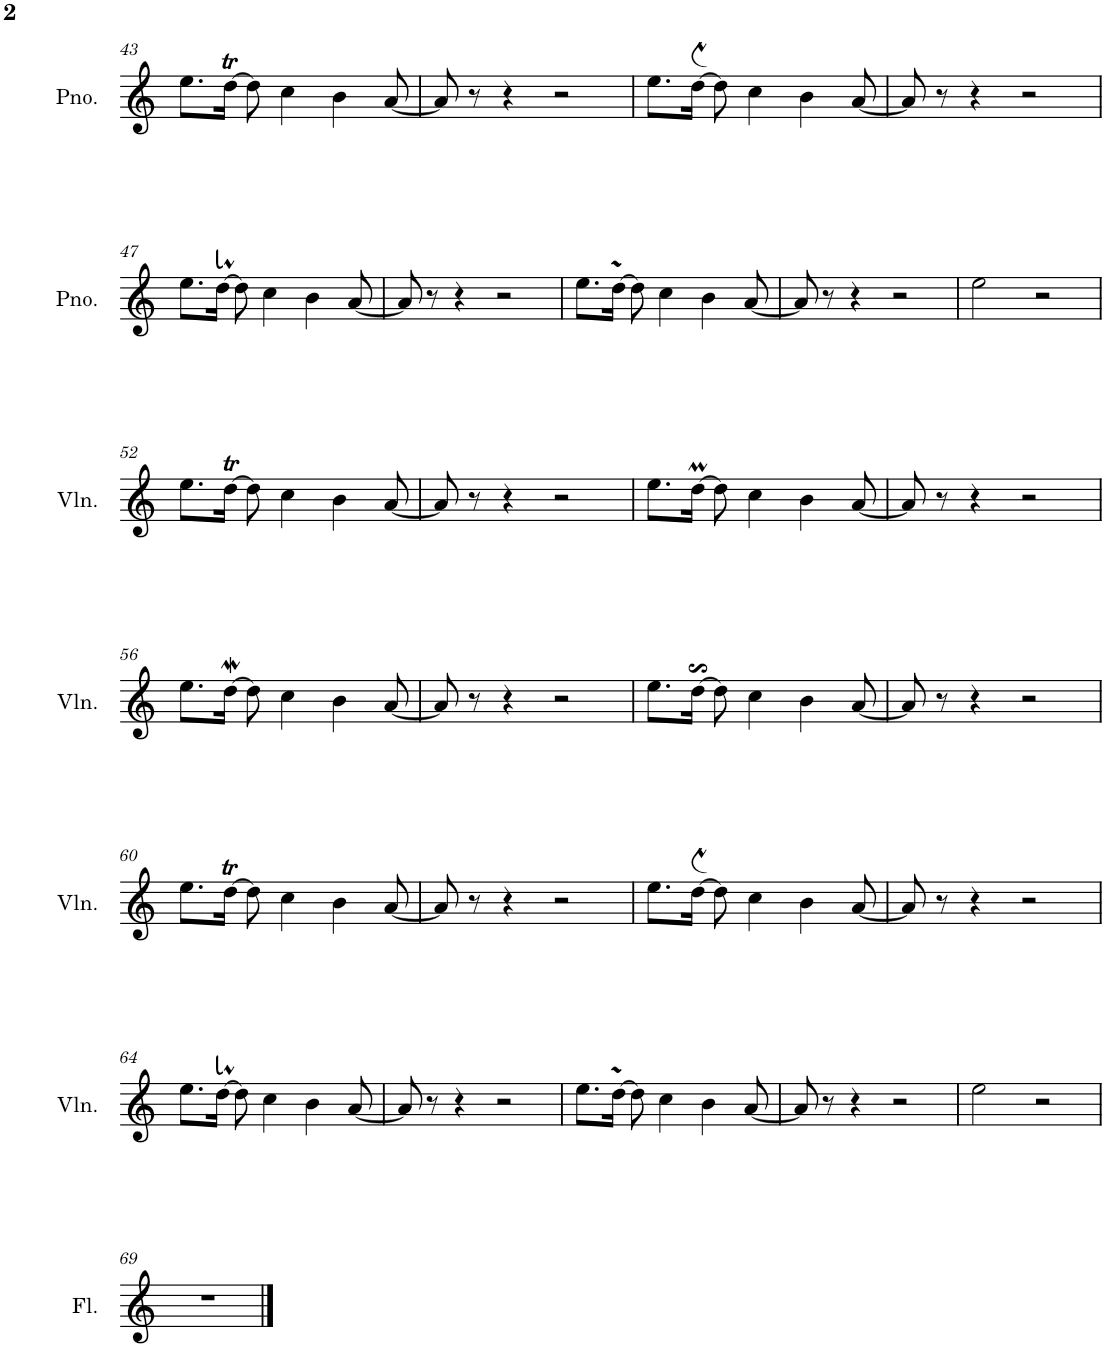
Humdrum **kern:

**kern	**kern	**kern
*part3	*part2	*part1
*staff3	*staff2	*staff1
*I"Violin	*I"Piano	*I"Flute
*I'Vln.	*I'Pno.	*I'Fl.
!!LO:PB:g=z
*clefG2	*clefG2	*clefG2
*k[]	*k[]	*k[]
*M4/4	*M4/4	*M4/4
=43	=43	=43
1r	8.ee\L	1r
.	[16ddT\Jk	.
.	8dd\]	.
.	4cc\	.
.	4b\	.
.	[8a/	.
=44	=44	=44
1r	8a/]	1r
.	8r	.
.	4r	.
.	2r	.
=45	=45	=45
1r	8.ee\L	1r
.	[16dd\Jk	.
.	8dd\]	.
.	4cc\	.
.	4b\	.
.	[8a/	.
=46	=46	=46
1r	8a/]	1r
.	8r	.
.	4r	.
.	2r	.
!!LO:LB:g=z
=47	=47	=47
1r	8.ee\L	1r
.	[16dd\Jk	.
.	8dd\]	.
.	4cc\	.
.	4b\	.
.	[8a/	.
=48	=48	=48
1r	8a/]	1r
.	8r	.
.	4r	.
.	2r	.
=49	=49	=49
1r	8.ee\L	1r
.	[16dd\Jk	.
.	8dd\]	.
.	4cc\	.
.	4b\	.
.	[8a/	.
=50	=50	=50
1r	8a/]	1r
.	8r	.
.	4r	.
.	2r	.
=51	=51	=51
1r	2ee\	1r
.	2r	.
!!LO:LB:g=z
=52	=52	=52
8.ee\L	1r	1r
[16ddT\Jk	.	.
8dd\]	.	.
4cc\	.	.
4b\	.	.
[8a/	.	.
=53	=53	=53
8a/]	1r	1r
8r	.	.
4r	.	.
2r	.	.
=54	=54	=54
8.ee\L	1r	1r
[16ddM\Jk	.	.
8dd\]	.	.
4cc\	.	.
4b\	.	.
[8a/	.	.
=55	=55	=55
8a/]	1r	1r
8r	.	.
4r	.	.
2r	.	.
!!LO:LB:g=z
=56	=56	=56
8.ee\L	1r	1r
[16ddW\Jk	.	.
8dd\]	.	.
4cc\	.	.
4b\	.	.
[8a/	.	.
=57	=57	=57
8a/]	1r	1r
8r	.	.
4r	.	.
2r	.	.
=58	=58	=58
8.ee\L	1r	1r
[16dds$SS\Jk	.	.
8dd\]	.	.
4cc\	.	.
4b\	.	.
[8a/	.	.
=59	=59	=59
8a/]	1r	1r
8r	.	.
4r	.	.
2r	.	.
!!LO:LB:g=z
=60	=60	=60
8.ee\L	1r	1r
[16ddT\Jk	.	.
8dd\]	.	.
4cc\	.	.
4b\	.	.
[8a/	.	.
=61	=61	=61
8a/]	1r	1r
8r	.	.
4r	.	.
2r	.	.
=62	=62	=62
8.ee\L	1r	1r
[16dd\Jk	.	.
8dd\]	.	.
4cc\	.	.
4b\	.	.
[8a/	.	.
=63	=63	=63
8a/]	1r	1r
8r	.	.
4r	.	.
2r	.	.
!!LO:LB:g=z
=64	=64	=64
8.ee\L	1r	1r
[16dd\Jk	.	.
8dd\]	.	.
4cc\	.	.
4b\	.	.
[8a/	.	.
=65	=65	=65
8a/]	1r	1r
8r	.	.
4r	.	.
2r	.	.
=66	=66	=66
8.ee\L	1r	1r
[16dd\Jk	.	.
8dd\]	.	.
4cc\	.	.
4b\	.	.
[8a/	.	.
=67	=67	=67
8a/]	1r	1r
8r	.	.
4r	.	.
2r	.	.
=68	=68	=68
2ee\	1r	1r
2r	.	.
!!LO:LB:g=z
=69	=69	=69
1r	1r	1r
==	==	==
*-	*-	*-
